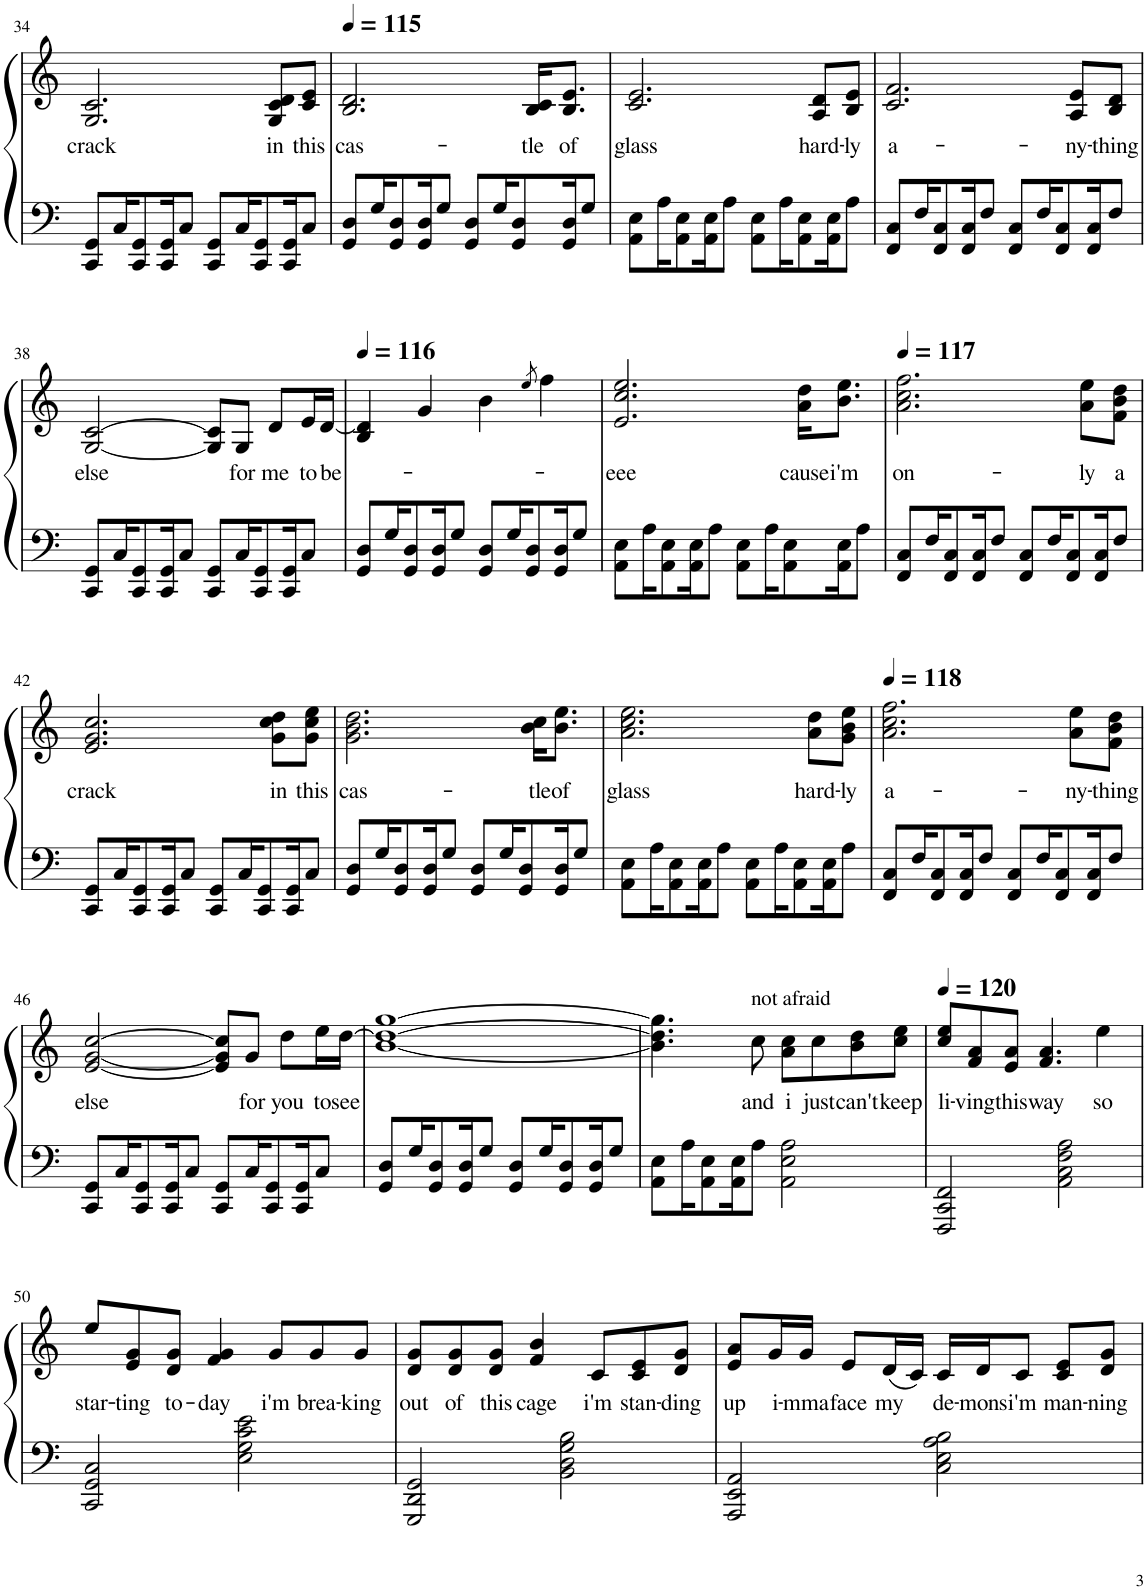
**kern	**kern	**text
*part1	*part1	*part1
*staff2	*staff1	*staff1
*I"Piano	*	*
*I'Pno.	*	*
!!LO:PB:g=z
*clefF4	*clefG2	*
*k[]	*k[]	*
*M4/4	*M4/4	*
=34	=34	=34
!	!	!LO:LY:b
8CC/ 8GG/L	2.G/ 2.c/	crack
16C/K	.	.
8CC/ 8GG/	.	.
16CC/ 16GG/K	.	.
8C/J	.	.
8CC/ 8GG/L	.	.
16C/K	.	.
8CC/ 8GG/	.	.
!	!	!LO:LY:b
.	8G/ 8c/ 8d/L	in
16CC/ 16GG/K	.	.
!	!	!LO:LY:b
8C/J	8c/ 8e/J	this
=35	=35	=35
*	*MM115	*
!	!	!LO:LY:b
8GG/ 8D/L	2.B/ 2.d/	cas-
16G/K	.	.
8GG/ 8D/	.	.
16GG/ 16D/K	.	.
8G/J	.	.
8GG/ 8D/L	.	.
16G/K	.	.
8GG/ 8D/	.	.
!	!	!LO:LY:b
.	16B/ 16c/KL	-tle
!	!	!LO:LY:b
16GG/ 16D/K	8.B/ 8.e/J	of
8G/J	.	.
=36	=36	=36
!	!	!LO:LY:b
8AA\ 8E\L	2.c/ 2.e/	glass
16A\K	.	.
8AA\ 8E\	.	.
16AA\ 16E\K	.	.
8A\J	.	.
8AA\ 8E\L	.	.
16A\K	.	.
8AA\ 8E\	.	.
!	!	!LO:LY:b
.	8A/ 8d/L	hard-
16AA\ 16E\K	.	.
!	!	!LO:LY:b
8A\J	8B/ 8e/J	-ly
=37	=37	=37
!	!	!LO:LY:b
8FF/ 8C/L	2.c/ 2.f/	a-
16F/K	.	.
8FF/ 8C/	.	.
16FF/ 16C/K	.	.
8F/J	.	.
8FF/ 8C/L	.	.
16F/K	.	.
8FF/ 8C/	.	.
!	!	!LO:LY:b
.	8A/ 8e/L	-ny-
16FF/ 16C/K	.	.
!	!	!LO:LY:b
8F/J	8B/ 8d/J	-thing
!!LO:LB:g=z
=38	=38	=38
!	!	!LO:LY:b
8CC/ 8GG/L	[2G/ [2c/	else
16C/K	.	.
8CC/ 8GG/	.	.
16CC/ 16GG/K	.	.
8C/J	.	.
8CC/ 8GG/L	8G/] 8c/]L	.
!	!	!LO:LY:b
16C/K	8G/J	for
8CC/ 8GG/	.	.
!	!	!LO:LY:b
.	8d/L	me
16CC/ 16GG/K	.	.
!	!	!LO:LY:b
8C/J	16e/L	to
!	!	!LO:LY:b
.	[16d/JJ	be-
=39	=39	=39
*	*MM116	*
8GG/ 8D/L	4B/ 4d/]	.
16G/K	.	.
8GG/ 8D/	.	.
.	4g/	.
16GG/ 16D/K	.	.
8G/J	.	.
8GG/ 8D/L	4b\	.
16G/K	.	.
8GG/ 8D/	.	.
.	8qee/	.
.	4ff\	.
16GG/ 16D/K	.	.
8G/J	.	.
=40	=40	=40
!	!	!LO:LY:b
8AA\ 8E\L	2.e/ 2.cc/ 2.ee/	-eee
16A\K	.	.
8AA\ 8E\	.	.
16AA\ 16E\K	.	.
8A\J	.	.
8AA\ 8E\L	.	.
16A\K	.	.
8AA\ 8E\	.	.
!	!	!LO:LY:b
.	16a\ 16dd\KL	cause
!	!	!LO:LY:b
16AA\ 16E\K	8.b\ 8.ee\J	i'm
8A\J	.	.
=41	=41	=41
*	*MM117	*
!	!	!LO:LY:b
8FF/ 8C/L	2.a\ 2.cc\ 2.ff\	on-
16F/K	.	.
8FF/ 8C/	.	.
16FF/ 16C/K	.	.
8F/J	.	.
8FF/ 8C/L	.	.
16F/K	.	.
8FF/ 8C/	.	.
!	!	!LO:LY:b
.	8a\ 8ee\L	-ly
16FF/ 16C/K	.	.
!	!	!LO:LY:b
8F/J	8f\ 8b\ 8dd\J	a
!!LO:LB:g=z
=42	=42	=42
!	!	!LO:LY:b
8CC/ 8GG/L	2.e/ 2.g/ 2.cc/	crack
16C/K	.	.
8CC/ 8GG/	.	.
16CC/ 16GG/K	.	.
8C/J	.	.
8CC/ 8GG/L	.	.
16C/K	.	.
8CC/ 8GG/	.	.
!	!	!LO:LY:b
.	8g\ 8cc\ 8dd\L	in
16CC/ 16GG/K	.	.
!	!	!LO:LY:b
8C/J	8g\ 8cc\ 8ee\J	this
=43	=43	=43
!	!	!LO:LY:b
8GG/ 8D/L	2.g\ 2.b\ 2.dd\	cas-
16G/K	.	.
8GG/ 8D/	.	.
16GG/ 16D/K	.	.
8G/J	.	.
8GG/ 8D/L	.	.
16G/K	.	.
8GG/ 8D/	.	.
!	!	!LO:LY:b
.	16b\ 16cc\KL	-tle
!	!	!LO:LY:b
16GG/ 16D/K	8.b\ 8.ee\J	of
8G/J	.	.
=44	=44	=44
!	!	!LO:LY:b
8AA\ 8E\L	2.a\ 2.cc\ 2.ee\	glass
16A\K	.	.
8AA\ 8E\	.	.
16AA\ 16E\K	.	.
8A\J	.	.
8AA\ 8E\L	.	.
16A\K	.	.
8AA\ 8E\	.	.
!	!	!LO:LY:b
.	8a\ 8dd\L	hard-
16AA\ 16E\K	.	.
!	!	!LO:LY:b
8A\J	8g\ 8b\ 8ee\J	-ly
=45	=45	=45
*	*MM118	*
!	!	!LO:LY:b
8FF/ 8C/L	2.a\ 2.cc\ 2.ff\	a-
16F/K	.	.
8FF/ 8C/	.	.
16FF/ 16C/K	.	.
8F/J	.	.
8FF/ 8C/L	.	.
16F/K	.	.
8FF/ 8C/	.	.
!	!	!LO:LY:b
.	8a\ 8ee\L	-ny-
16FF/ 16C/K	.	.
!	!	!LO:LY:b
8F/J	8f\ 8b\ 8dd\J	-thing
!!LO:LB:g=z
=46	=46	=46
!	!	!LO:LY:b
8CC/ 8GG/L	[2e/ [2g/ [2cc/	else
16C/K	.	.
8CC/ 8GG/	.	.
16CC/ 16GG/K	.	.
8C/J	.	.
8CC/ 8GG/L	8e/] 8g/] 8cc/]L	.
!	!	!LO:LY:b
16C/K	8g/J	for
8CC/ 8GG/	.	.
!	!	!LO:LY:b
.	8dd\L	you
16CC/ 16GG/K	.	.
!	!	!LO:LY:b
8C/J	16ee\L	to
!	!	!LO:LY:b
.	[16dd\JJ	see
=47	=47	=47
8GG/ 8D/L	[1b 1dd_ [1gg	.
16G/K	.	.
8GG/ 8D/	.	.
16GG/ 16D/K	.	.
8G/J	.	.
8GG/ 8D/L	.	.
16G/K	.	.
8GG/ 8D/	.	.
16GG/ 16D/K	.	.
8G/J	.	.
=48	=48	=48
8AA\ 8E\L	4.b\] 4.dd\] 4.gg\]	.
16A\K	.	.
8AA\ 8E\	.	.
16AA\ 16E\K	.	.
!	!LO:TX:a:t=not afraid	!
!	!	!LO:LY:b
8A\J	8cc\	and
!	!	!LO:LY:b
2AA\ 2E\ 2A\	8a\ 8cc\L	i
!	!	!LO:LY:b
.	8cc\	just
!	!	!LO:LY:b
.	8b\ 8dd\	can't
!	!	!LO:LY:b
.	8cc\ 8ee\J	keep
=49	=49	=49
*	*MM120	*
!	!	!LO:LY:b
2FFF/ 2CC/ 2FF/	8cc/ 8ee/L	li-
!	!	!LO:LY:b
.	8f/ 8a/	-ving
!	!	!LO:LY:b
.	8e/ 8a/J	this
!	!	!LO:LY:b
.	4.f/ 4.a/	way
2AA\ 2C\ 2F\ 2A\	.	.
!	!	!LO:LY:b
.	4ee\	so
!!LO:LB:g=z
=50	=50	=50
!	!	!LO:LY:b
2CC/ 2GG/ 2C/	8ee/L	star-
!	!	!LO:LY:b
.	8e/ 8g/	-ting
!	!	!LO:LY:b
.	8d/ 8g/J	to-
!	!	!LO:LY:b
.	4f/ 4g/	-day
2E\ 2G\ 2c\ 2e\	.	.
!	!	!LO:LY:b
.	8g/L	i'm
!	!	!LO:LY:b
.	8g/	brea-
!	!	!LO:LY:b
.	8g/J	-king
=51	=51	=51
!	!	!LO:LY:b
2GGG/ 2DD/ 2GG/	8d/ 8g/L	out
!	!	!LO:LY:b
.	8d/ 8g/	of
!	!	!LO:LY:b
.	8d/ 8g/J	this
!	!	!LO:LY:b
.	4f/ 4b/	cage
2BB\ 2D\ 2G\ 2B\	.	.
!	!	!LO:LY:b
.	8c/L	i'm
!	!	!LO:LY:b
.	8c/ 8e/	stan-
!	!	!LO:LY:b
.	8d/ 8g/J	-ding
=52	=52	=52
!	!	!LO:LY:b
2AAA/ 2EE/ 2AA/	8e/ 8a/L	up
!	!	!LO:LY:b
.	16g/L	i-
!	!	!LO:LY:b
.	16g/JJ	-mma
!	!	!LO:LY:b
.	8e/L	face
!	!	!LO:LY:b
.	(16d/L	my
.	16c/JJ)	.
!	!	!LO:LY:b
2C\ 2E\ 2A\ 2B\	16c/LL	de-
!	!	!LO:LY:b
.	16d/J	-mons
!	!	!LO:LY:b
.	8c/J	i'm
!	!	!LO:LY:b
.	8c/ 8e/L	man-
!	!	!LO:LY:b
.	8d/ 8g/J	-ning
=	=	=
*-	*-	*-
